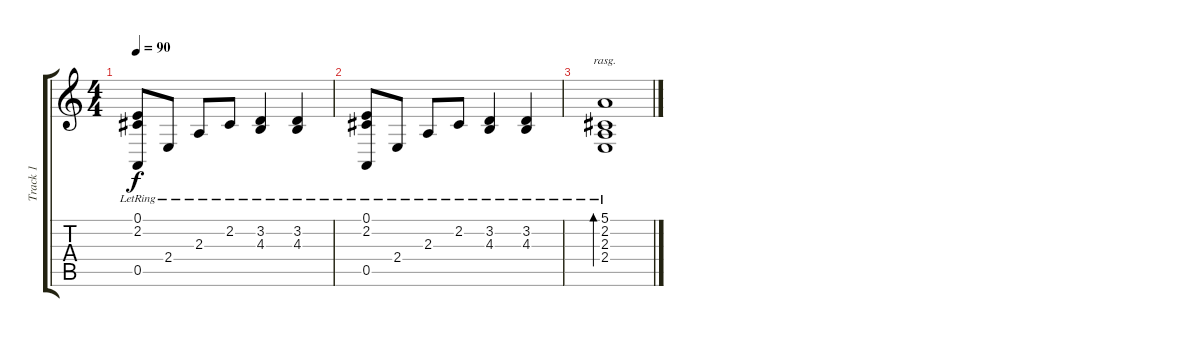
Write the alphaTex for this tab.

\track ("Track 1" "Track 1") {instrument acousticgrandpiano}
\staff {score tabs}
\tuning (E4 B3 G3 D3 A2 E2) {hide}
\ts (4 4)
\tempo 90
\clef g2
\ks c
(0.1{lr} 2.2{lr} 0.5{lr}).8{dy f} 2.4{lr}.8 2.3{lr}.8 2.2{lr}.8 (3.2{lr} 4.3{lr}).4 (3.2{lr} 4.3{lr}).4 |
(0.1{lr} 2.2{lr} 0.5{lr}).8 2.4{lr}.8 2.3{lr}.8 2.2{lr}.8 (3.2{lr} 4.3{lr}).4 (3.2{lr} 4.3{lr}).4 |
(5.1{lr} 2.2{lr} 2.3{lr} 2.4{lr}).1{bd 240 rasg ii}
